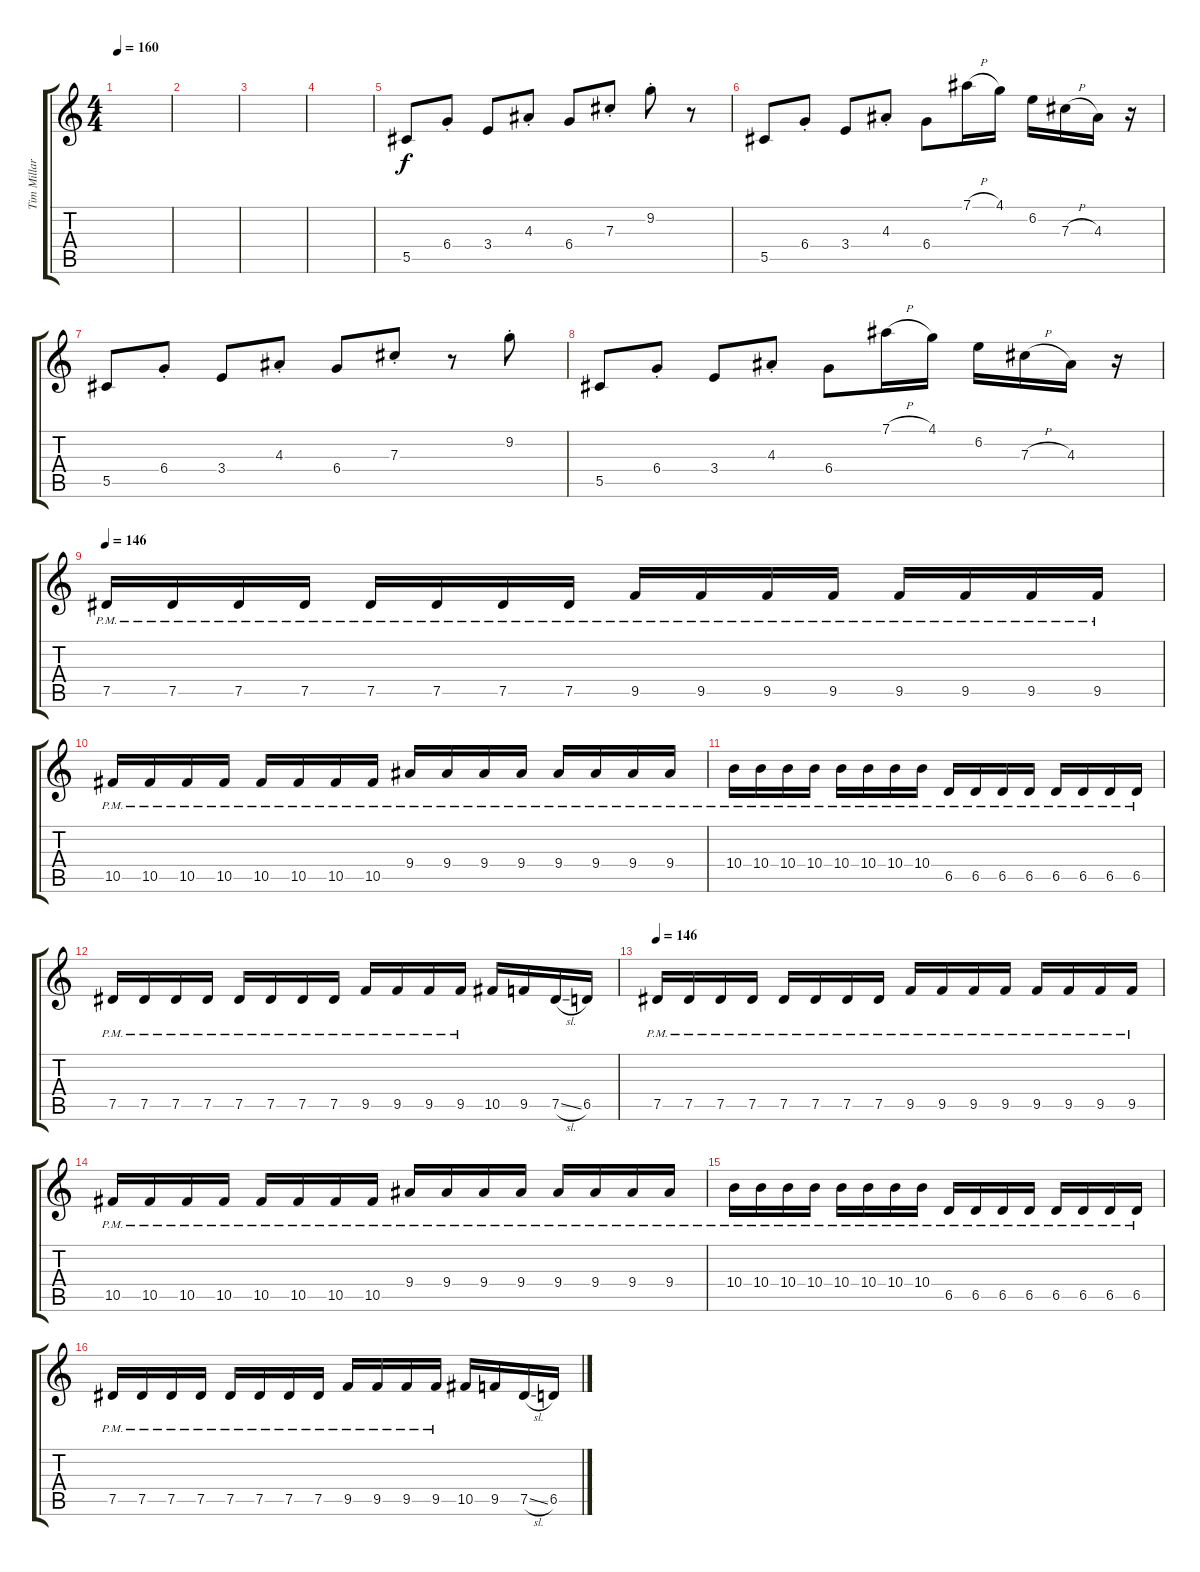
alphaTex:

\track ("Tim Millar" "Tim Millar") {instrument distortionguitar}
\staff {score tabs}
\tuning (Eb4 Bb3 Gb3 Db3 Ab2 Eb2) {hide}
\ts (4 4)
\tempo 160
\clef g2
\ks c
|
|
|
|
5.5.8 6.4{st}.8 3.4.8 4.3{st}.8 6.4.8 7.3{st}.8 9.2{st}.8 r.8 |
5.5.8 6.4{st}.8 3.4.8 4.3{st}.8 6.4.8 7.1{h}.16 4.1.16 6.2.16 7.3{h}.16 4.3.16 r.16 |
5.5.8 6.4{st}.8 3.4.8 4.3{st}.8 6.4.8 7.3{st}.8 r.8 9.2{st}.8 |
5.5.8 6.4{st}.8 3.4.8 4.3{st}.8 6.4.8 7.1{h}.16 4.1.16 6.2.16 7.3{h}.16 4.3.16 r.16 |
\tempo 146
7.5{pm}.16 7.5{pm}.16 7.5{pm}.16 7.5{pm}.16 7.5{pm}.16 7.5{pm}.16 7.5{pm}.16 7.5{pm}.16 9.5{pm}.16 9.5{pm}.16 9.5{pm}.16 9.5{pm}.16 9.5{pm}.16 9.5{pm}.16 9.5{pm}.16 9.5{pm}.16 |
10.5{pm}.16 10.5{pm}.16 10.5{pm}.16 10.5{pm}.16 10.5{pm}.16 10.5{pm}.16 10.5{pm}.16 10.5{pm}.16 9.4{pm}.16 9.4{pm}.16 9.4{pm}.16 9.4{pm}.16 9.4{pm}.16 9.4{pm}.16 9.4{pm}.16 9.4{pm}.16 |
10.4{pm}.16 10.4{pm}.16 10.4{pm}.16 10.4{pm}.16 10.4{pm}.16 10.4{pm}.16 10.4{pm}.16 10.4{pm}.16 6.5{pm}.16 6.5{pm}.16 6.5{pm}.16 6.5{pm}.16 6.5{pm}.16 6.5{pm}.16 6.5{pm}.16 6.5{pm}.16 |
7.5{pm}.16 7.5{pm}.16 7.5{pm}.16 7.5{pm}.16 7.5{pm}.16 7.5{pm}.16 7.5{pm}.16 7.5{pm}.16 9.5{pm}.16 9.5{pm}.16 9.5{pm}.16 9.5{pm}.16 10.5.16 9.5.16 7.5{sl}.16 6.5.16 |
\tempo 146
7.5{pm}.16 7.5{pm}.16 7.5{pm}.16 7.5{pm}.16 7.5{pm}.16 7.5{pm}.16 7.5{pm}.16 7.5{pm}.16 9.5{pm}.16 9.5{pm}.16 9.5{pm}.16 9.5{pm}.16 9.5{pm}.16 9.5{pm}.16 9.5{pm}.16 9.5{pm}.16 |
10.5{pm}.16 10.5{pm}.16 10.5{pm}.16 10.5{pm}.16 10.5{pm}.16 10.5{pm}.16 10.5{pm}.16 10.5{pm}.16 9.4{pm}.16 9.4{pm}.16 9.4{pm}.16 9.4{pm}.16 9.4{pm}.16 9.4{pm}.16 9.4{pm}.16 9.4{pm}.16 |
10.4{pm}.16 10.4{pm}.16 10.4{pm}.16 10.4{pm}.16 10.4{pm}.16 10.4{pm}.16 10.4{pm}.16 10.4{pm}.16 6.5{pm}.16 6.5{pm}.16 6.5{pm}.16 6.5{pm}.16 6.5{pm}.16 6.5{pm}.16 6.5{pm}.16 6.5{pm}.16 |
7.5{pm}.16 7.5{pm}.16 7.5{pm}.16 7.5{pm}.16 7.5{pm}.16 7.5{pm}.16 7.5{pm}.16 7.5{pm}.16 9.5{pm}.16 9.5{pm}.16 9.5{pm}.16 9.5{pm}.16 10.5.16 9.5.16 7.5{sl}.16 6.5.16
